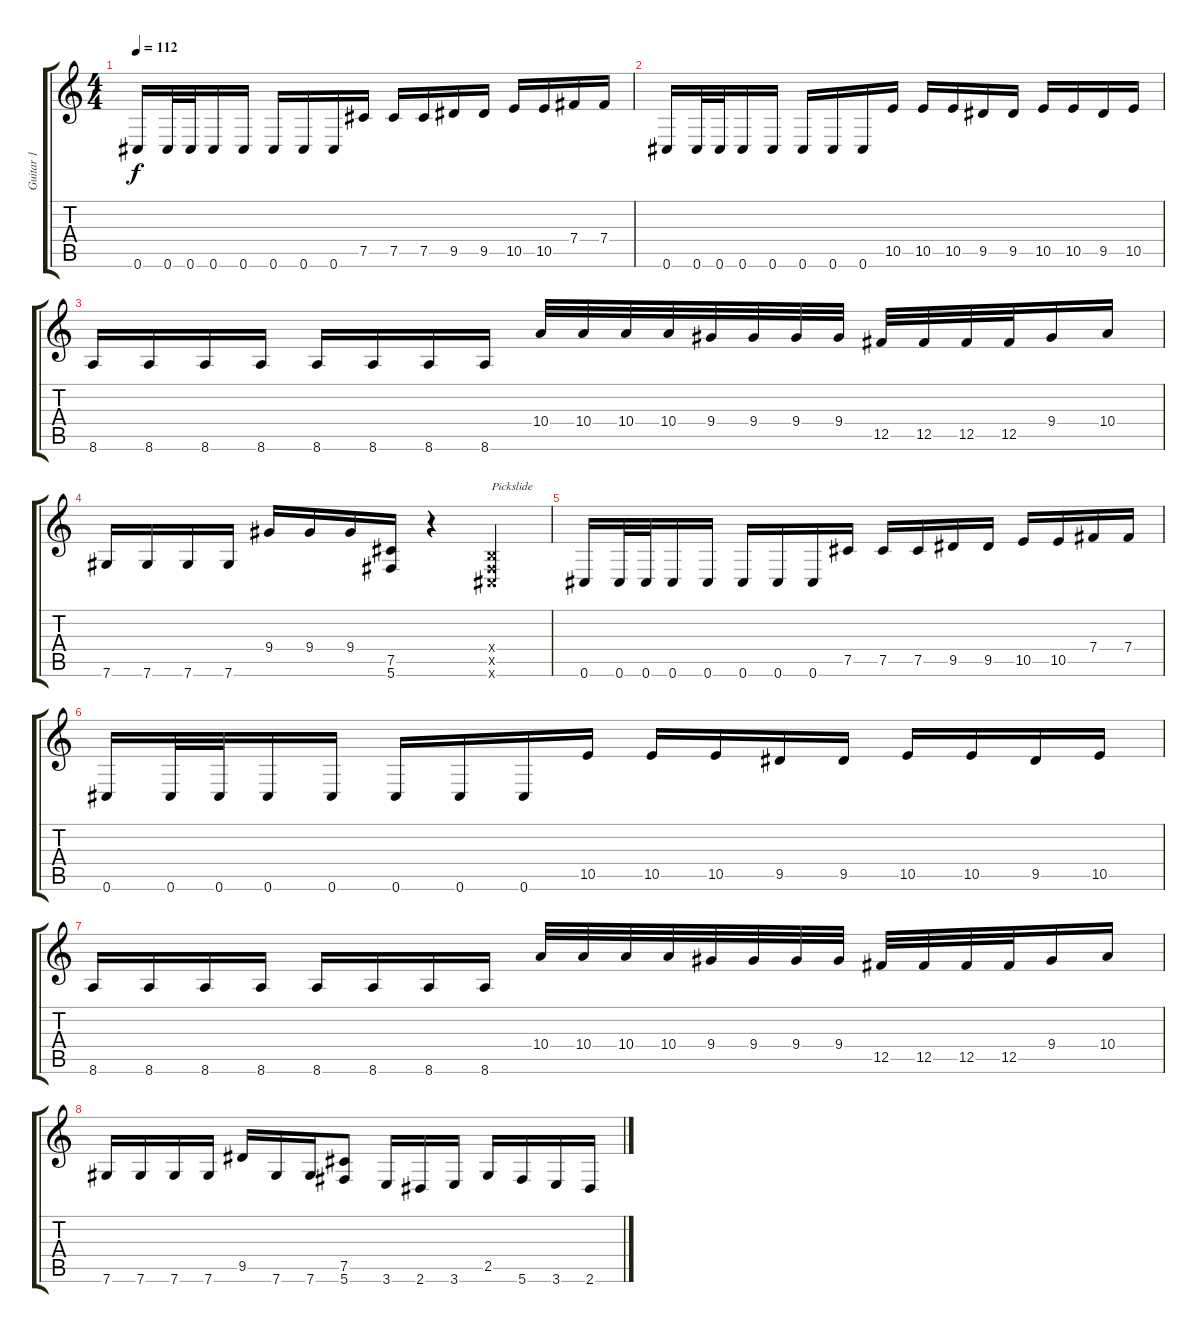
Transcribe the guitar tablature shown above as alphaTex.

\track ("Guitar 1" "Guitar 1") {instrument distortionguitar}
\staff {score tabs}
\tuning (Db4 Ab3 E3 B2 Gb2 Db2) {hide}
\ts (4 4)
\section ("" "")
\tempo 112
\clef g2
\ks c
0.6.16{dy f} 0.6.32 0.6.32 0.6.16 0.6.16 0.6.16 0.6.16 0.6.16 7.5.16 7.5.16 7.5.16 9.5.16 9.5.16 10.5.16 10.5.16 7.4.16 7.4.16 |
0.6.16 0.6.32 0.6.32 0.6.16 0.6.16 0.6.16 0.6.16 0.6.16 10.5.16 10.5.16 10.5.16 9.5.16 9.5.16 10.5.16 10.5.16 9.5.16 10.5.16 |
8.6.16 8.6.16 8.6.16 8.6.16 8.6.16 8.6.16 8.6.16 8.6.16 10.4.32 10.4.32 10.4.32 10.4.32 9.4.32 9.4.32 9.4.32 9.4.32 12.5.32 12.5.32 12.5.32 12.5.32 9.4.16 10.4.16 |
7.6.16 7.6.16 7.6.16 7.6.16 9.4.16 9.4.16 9.4.16 (7.5 5.6).16 r.4 (0.4{x} 0.5{x} 0.6{x}).4{txt "Pickslide"} |
\section ("" "")
0.6.16 0.6.32 0.6.32 0.6.16 0.6.16 0.6.16 0.6.16 0.6.16 7.5.16 7.5.16 7.5.16 9.5.16 9.5.16 10.5.16 10.5.16 7.4.16 7.4.16 |
0.6.16 0.6.32 0.6.32 0.6.16 0.6.16 0.6.16 0.6.16 0.6.16 10.5.16 10.5.16 10.5.16 9.5.16 9.5.16 10.5.16 10.5.16 9.5.16 10.5.16 |
8.6.16 8.6.16 8.6.16 8.6.16 8.6.16 8.6.16 8.6.16 8.6.16 10.4.32 10.4.32 10.4.32 10.4.32 9.4.32 9.4.32 9.4.32 9.4.32 12.5.32 12.5.32 12.5.32 12.5.32 9.4.16 10.4.16 |
7.6.16 7.6.16 7.6.16 7.6.16 9.5.16 7.6.16 7.6.16 (7.5 5.6).8 3.6.16 2.6.16 3.6.16 2.5.16 5.6.16 3.6.16 2.6.16
